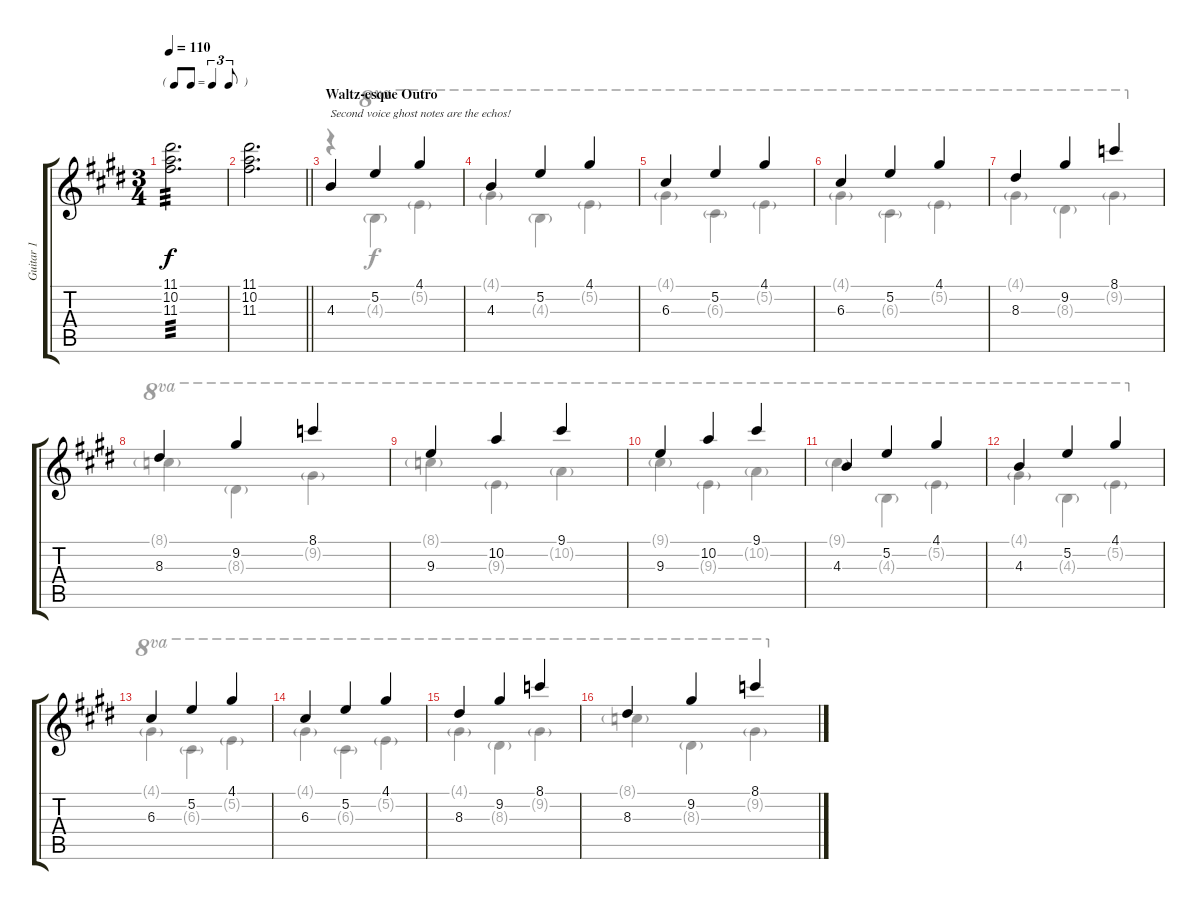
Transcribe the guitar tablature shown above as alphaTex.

\track ("Guitar 1" "Guitar 1") {instrument electricguitarjazz}
\staff {score tabs}
\tuning (E4 B3 G3 D3 A2 E2) {hide}
\voice
\ts (3 4)
\tf triplet8th
\tempo 110
\clef g2
\ks e
(11.1 10.2 11.3).2{d tp 3 dy f} |
\barLineRight lightlight
(11.1 10.2 11.3).2{d} |
\section ("" "Waltz-esque Outro")
4.3.4{txt "Second voice ghost notes are the echos!"} 5.2.4 4.1.4 |
4.3.4 5.2.4 4.1.4 |
6.3.4 5.2.4 4.1.4 |
6.3.4 5.2.4 4.1.4 |
8.3.4 9.2.4 8.1.4 |
8.3.4 9.2.4 8.1.4 |
9.3.4 10.2.4 9.1.4 |
9.3.4 10.2.4 9.1.4 |
4.3.4 5.2.4 4.1.4 |
4.3.4 5.2.4 4.1.4 |
6.3.4 5.2.4 4.1.4 |
6.3.4 5.2.4 4.1.4 |
8.3.4 9.2.4 8.1.4 |
8.3.4 9.2.4 8.1.4
\voice
\clef g2
\ottava regular
\simile none
\ks e
|
\barLineRight lightlight
|
r.4 4.3{g}.4{ot 8va} 5.2{g}.4{ot 8va} |
4.1{g}.4{ot 8va} 4.3{g}.4{ot 8va} 5.2{g}.4{ot 8va} |
4.1{g}.4{ot 8va} 6.3{g}.4{ot 8va} 5.2{g}.4{ot 8va} |
4.1{g}.4{ot 8va} 6.3{g}.4{ot 8va} 5.2{g}.4{ot 8va} |
4.1{g}.4{ot 8va} 8.3{g}.4{ot 8va} 9.2{g}.4{ot 8va} |
8.1{g}.4{ot 8va} 8.3{g}.4{ot 8va} 9.2{g}.4{ot 8va} |
8.1{g}.4{ot 8va} 9.3{g}.4{ot 8va} 10.2{g}.4{ot 8va} |
9.1{g}.4{ot 8va} 9.3{g}.4{ot 8va} 10.2{g}.4{ot 8va} |
9.1{g}.4{ot 8va} 4.3{g}.4{ot 8va} 5.2{g}.4{ot 8va} |
4.1{g}.4{ot 8va} 4.3{g}.4{ot 8va} 5.2{g}.4{ot 8va} |
4.1{g}.4{ot 8va} 6.3{g}.4{ot 8va} 5.2{g}.4{ot 8va} |
4.1{g}.4{ot 8va} 6.3{g}.4{ot 8va} 5.2{g}.4{ot 8va} |
4.1{g}.4{ot 8va} 8.3{g}.4{ot 8va} 9.2{g}.4{ot 8va} |
8.1{g}.4{ot 8va} 8.3{g}.4{ot 8va} 9.2{g}.4{ot 8va}
